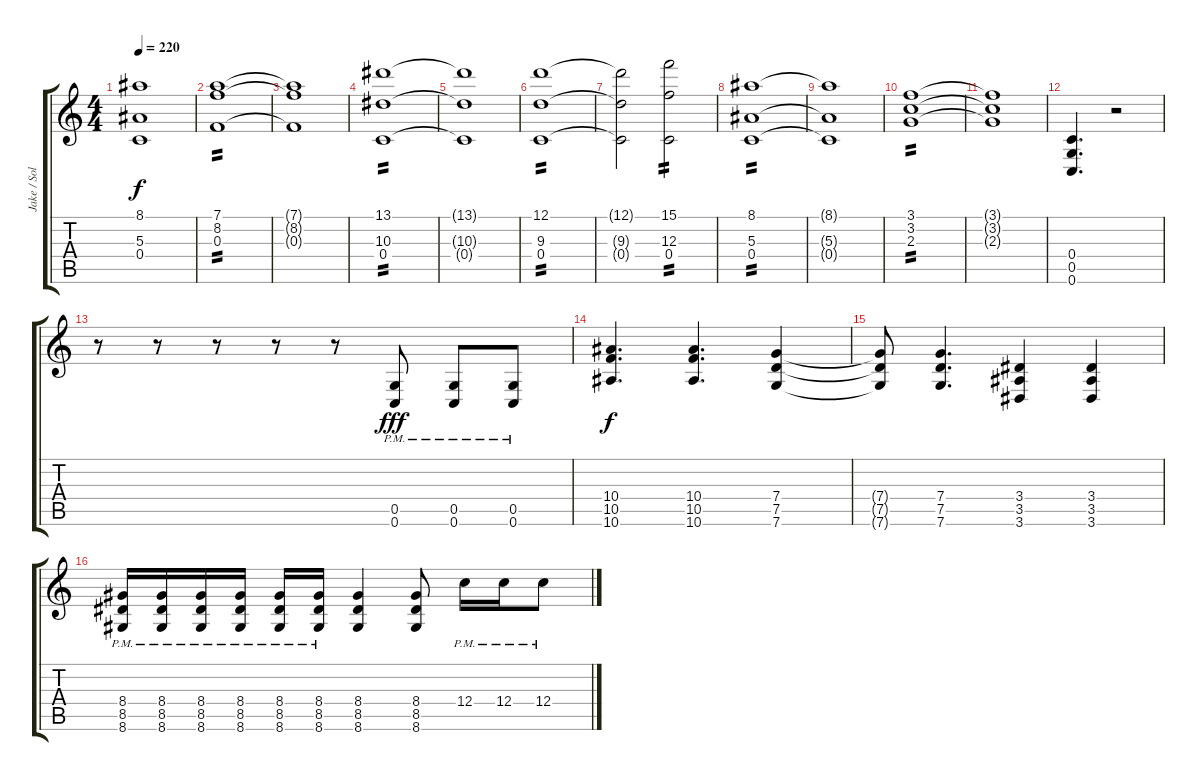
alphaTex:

\track ("Jake / Solo" "Jake / Sol") {instrument overdrivenguitar}
\staff {score tabs}
\tuning (D4 A3 F3 C3 G2 C2) {hide}
\ts (4 4)
\tempo 220
\clef g2
\ks c
(8.1{t} 5.3{t} 0.4{t}).1{dy f} |
(7.1 8.2 0.3).1{tp 2} |
(7.1{t} 8.2{t} 0.3{t}).1 |
(13.1 10.3 0.4).1{tp 2 volume 7} |
(13.1{t} 10.3{t} 0.4{t}).1 |
(12.1 9.3 0.4).1{tp 2 volume 7} |
(12.1{t} 9.3{t} 0.4{t}).2 (15.1 12.3 0.4).2{tp 2} |
(8.1 5.3 0.4).1{tp 2 volume 7} |
(8.1{t} 5.3{t} 0.4{t}).1 |
(3.1 3.2 2.3).1{tp 2} |
(3.1{t} 3.2{t} 2.3{t}).1 |
(0.4 0.5 0.6).4{d} r.2 |
r.8 r.8 r.8 r.8 r.8 (0.5{pm} 0.6{pm}).8{dy fff} (0.5{pm} 0.6{pm}).8 (0.5{pm} 0.6{pm}).8 |
(10.4 10.5 10.6).4{d dy f} (10.4 10.5 10.6).4{d} (7.4 7.5 7.6).4 |
(7.4{t} 7.5{t} 7.6{t}).8 (7.4 7.5 7.6).4{d} (3.4 3.5 3.6).4 (3.4 3.5 3.6).4 |
(8.4{pm} 8.5{pm} 8.6{pm}).16 (8.4{pm} 8.5{pm} 8.6{pm}).16 (8.4{pm} 8.5{pm} 8.6{pm}).16 (8.4{pm} 8.5{pm} 8.6{pm}).16 (8.4{pm} 8.5{pm} 8.6{pm}).16 (8.4{pm} 8.5{pm} 8.6{pm}).16 (8.4 8.5 8.6).4 (8.4 8.5 8.6).8 12.4{pm}.16 12.4{pm}.16 12.4{pm}.8
